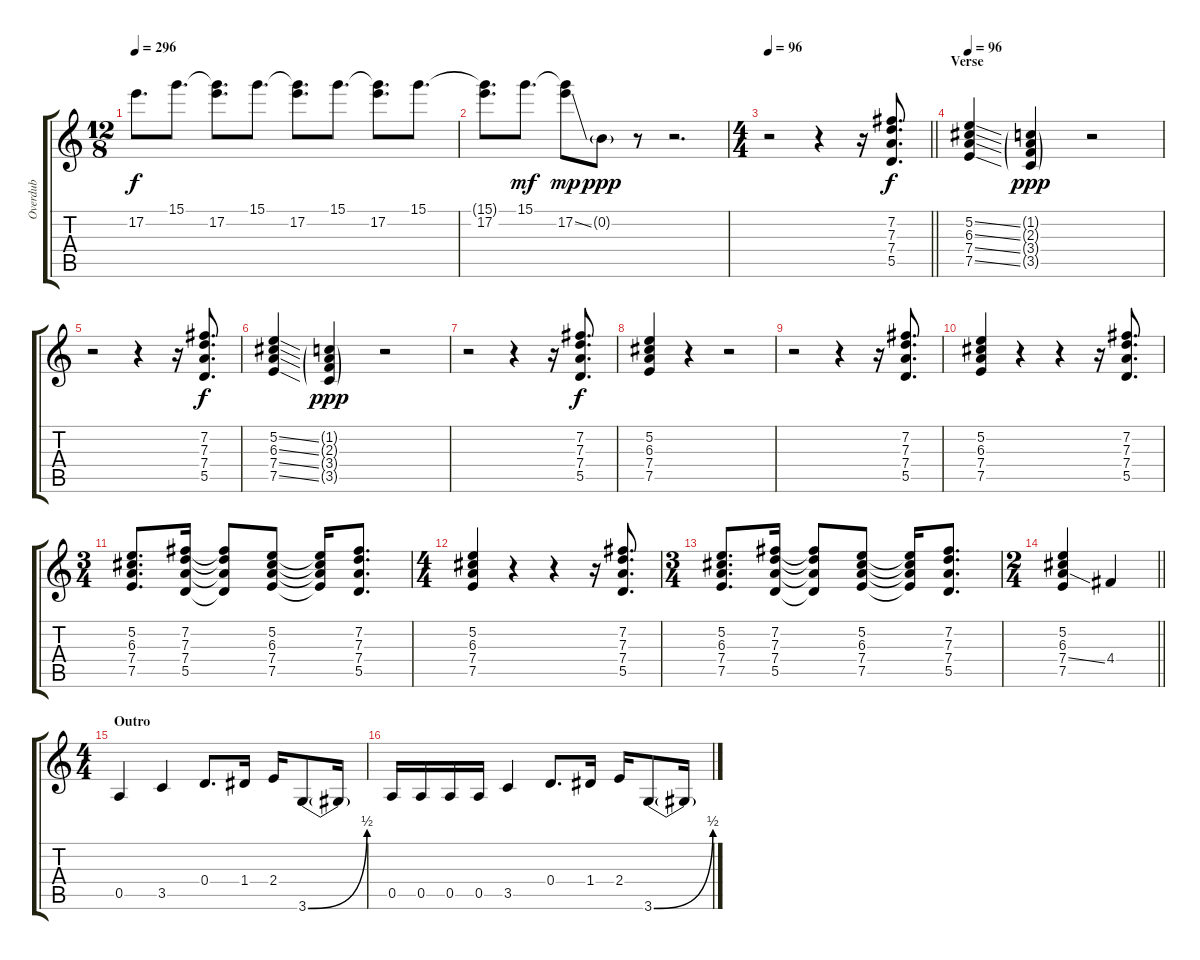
\track ("Overdub" "Overdub") {instrument fretlessbass}
\staff {score tabs}
\tuning (E4 B3 G3 D3 A2 E2) {hide}
\ts (12 8)
\tempo 296
\clef g2
\ks c
17.2.8{d dy f} 15.1.8{d} (15.1{t} 17.2).8{d} 15.1.8{d} (15.1{t} 17.2).8{d} 15.1.8{d} (15.1{t} 17.2).8{d} 15.1.8{d} |
(15.1{t} 17.2).8{d} 15.1.8{d dy mf} (15.1{t} 17.2{ss}).8{dy mp} 0.2{g}.8{dy ppp} r.8 r.2{d} |
\ts (4 4)
\tempo 96
\barLineRight lightlight
r.2 r.4 r.16 (7.2 7.3 7.4 5.5).8{d dy f} |
\section ("" "Verse")
\tempo 96
(5.2{ss} 6.3{ss} 7.4{ss} 7.5{ss}).4 (1.2{g} 2.3{g} 3.4{g} 3.5{g}).4{dy ppp} r.2 |
r.2 r.4 r.16 (7.2 7.3 7.4 5.5).8{d dy f} |
(5.2{ss} 6.3{ss} 7.4{ss} 7.5{ss}).4 (1.2{g} 2.3{g} 3.4{g} 3.5{g}).4{dy ppp} r.2 |
r.2 r.4 r.16 (7.2 7.3 7.4 5.5).8{d dy f} |
(5.2 6.3 7.4 7.5).4 r.4 r.2 |
r.2 r.4 r.16 (7.2 7.3 7.4 5.5).8{d} |
(5.2 6.3 7.4 7.5).4 r.4 r.4 r.16 (7.2 7.3 7.4 5.5).8{d} |
\ts (3 4)
(5.2 6.3 7.4 7.5).8{d} (7.2 7.3 7.4 5.5).16 (7.2{t} 7.3{t} 7.4{t} 5.5{t}).8 (5.2 6.3 7.4 7.5).8 (5.2{t} 6.3{t} 7.4{t} 7.5{t}).16 (7.2 7.3 7.4 5.5).8{d} |
\ts (4 4)
(5.2 6.3 7.4 7.5).4 r.4 r.4 r.16 (7.2 7.3 7.4 5.5).8{d} |
\ts (3 4)
(5.2 6.3 7.4 7.5).8{d} (7.2 7.3 7.4 5.5).16 (7.2{t} 7.3{t} 7.4{t} 5.5{t}).8 (5.2 6.3 7.4 7.5).8 (5.2{t} 6.3{t} 7.4{t} 7.5{t}).16 (7.2 7.3 7.4 5.5).8{d} |
\ts (2 4)
\barLineRight lightlight
(5.2 6.3 7.4{ss} 7.5).4 4.4.4 |
\ts (4 4)
\section ("" "Outro")
0.5.4 3.5.4 0.4.8{d} 1.4.16 2.4.16 3.6{be (bend 0 0 60 2)}.8 3.6{t}.16 |
0.5.16 0.5.16 0.5.16 0.5.16 3.5.4 0.4.8{d} 1.4.16 2.4.16 3.6{be (bend 0 0 60 2)}.8 3.6{t}.16
